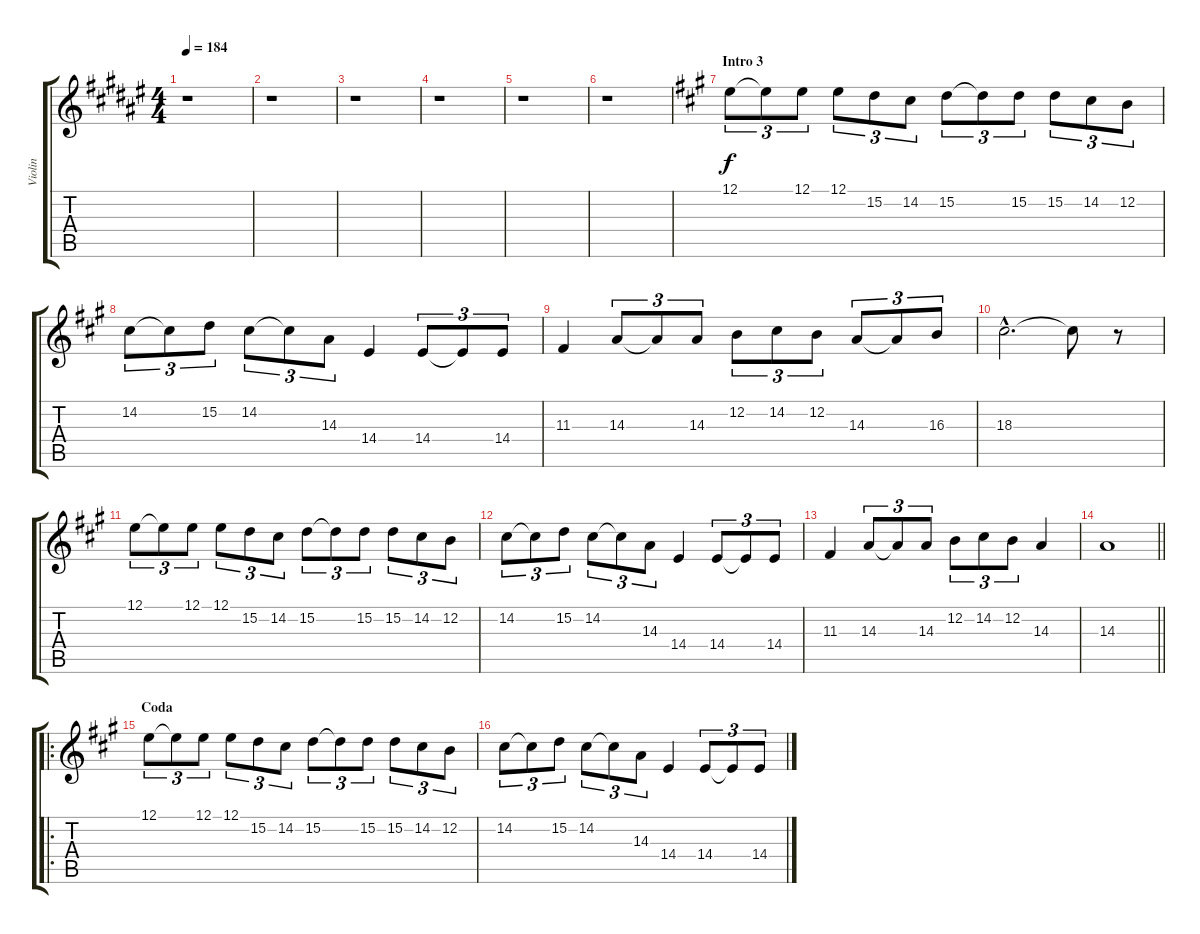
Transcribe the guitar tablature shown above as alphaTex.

\track ("Violin" "Violin") {instrument violin}
\staff {score tabs}
\tuning (E4 B3 G3 D3 A2 E2) {hide}
\ts (4 4)
\tempo 184
\clef g2
\ks f#
r.1{dy f} |
r.1 |
r.1 |
r.1 |
r.1 |
r.1 |
\section ("" "Intro 3")
\ks f#minor
12.1.8{tu (3 2) volume 14 instrument violin} 12.1{t}.8{tu (3 2)} 12.1.8{tu (3 2)} 12.1.8{tu (3 2)} 15.2.8{tu (3 2)} 14.2.8{tu (3 2)} 15.2.8{tu (3 2)} 15.2{t}.8{tu (3 2)} 15.2.8{tu (3 2)} 15.2.8{tu (3 2)} 14.2.8{tu (3 2)} 12.2.8{tu (3 2)} |
14.2.8{tu (3 2)} 14.2{t}.8{tu (3 2)} 15.2.8{tu (3 2)} 14.2.8{tu (3 2)} 14.2{t}.8{tu (3 2)} 14.3.8{tu (3 2)} 14.4.4 14.4.8{tu (3 2)} 14.4{t}.8{tu (3 2)} 14.4.8{tu (3 2)} |
11.3.4 14.3.8{tu (3 2)} 14.3{t}.8{tu (3 2)} 14.3.8{tu (3 2)} 12.2.8{tu (3 2)} 14.2.8{tu (3 2)} 12.2.8{tu (3 2)} 14.3.8{tu (3 2)} 14.3{t}.8{tu (3 2)} 16.3.8{tu (3 2)} |
18.3{hac}.2{d} 18.3{t}.8 r.8 |
12.1.8{tu (3 2)} 12.1{t}.8{tu (3 2)} 12.1.8{tu (3 2)} 12.1.8{tu (3 2)} 15.2.8{tu (3 2)} 14.2.8{tu (3 2)} 15.2.8{tu (3 2)} 15.2{t}.8{tu (3 2)} 15.2.8{tu (3 2)} 15.2.8{tu (3 2)} 14.2.8{tu (3 2)} 12.2.8{tu (3 2)} |
14.2.8{tu (3 2)} 14.2{t}.8{tu (3 2)} 15.2.8{tu (3 2)} 14.2.8{tu (3 2)} 14.2{t}.8{tu (3 2)} 14.3.8{tu (3 2)} 14.4.4 14.4.8{tu (3 2)} 14.4{t}.8{tu (3 2)} 14.4.8{tu (3 2)} |
11.3.4 14.3.8{tu (3 2)} 14.3{t}.8{tu (3 2)} 14.3.8{tu (3 2)} 12.2.8{tu (3 2)} 14.2.8{tu (3 2)} 12.2.8{tu (3 2)} 14.3.4 |
\barLineRight lightlight
14.3.1 |
\ro
\section ("" "Coda")
12.1.8{tu (3 2)} 12.1{t}.8{tu (3 2)} 12.1.8{tu (3 2)} 12.1.8{tu (3 2)} 15.2.8{tu (3 2)} 14.2.8{tu (3 2)} 15.2.8{tu (3 2)} 15.2{t}.8{tu (3 2)} 15.2.8{tu (3 2)} 15.2.8{tu (3 2)} 14.2.8{tu (3 2)} 12.2.8{tu (3 2)} |
14.2.8{tu (3 2)} 14.2{t}.8{tu (3 2)} 15.2.8{tu (3 2)} 14.2.8{tu (3 2)} 14.2{t}.8{tu (3 2)} 14.3.8{tu (3 2)} 14.4.4 14.4.8{tu (3 2)} 14.4{t}.8{tu (3 2)} 14.4.8{tu (3 2)}
